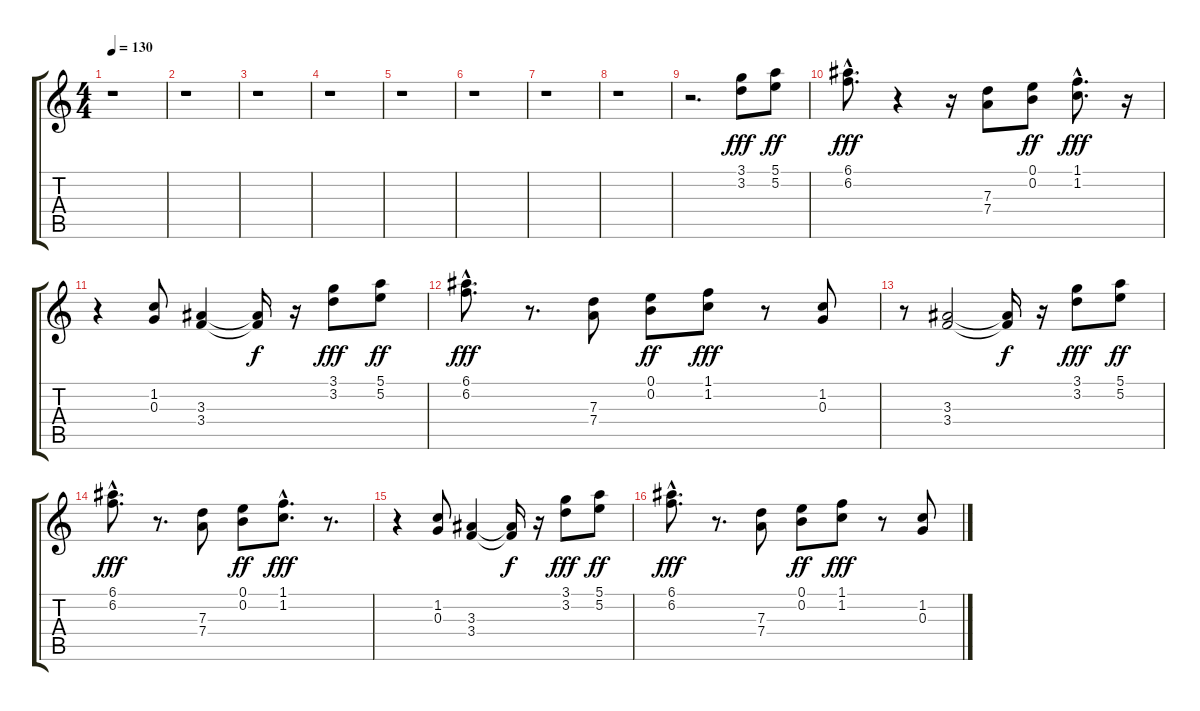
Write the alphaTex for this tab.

\track "" {instrument distortionguitar}
\staff {score tabs}
\tuning (E4 B3 G3 D3 A2 E2) {hide}
\ts (4 4)
\tempo 130
\clef g2
\ks c
r.1{dy fff} |
r.1 |
r.1 |
r.1 |
r.1 |
r.1 |
r.1 |
r.1 |
r.2{d} (3.1 3.2).8 (5.1 5.2).8{dy ff} |
(6.1{hac} 6.2{hac}).8{d dy fff} r.4 r.16 (7.3 7.4).8 (0.1 0.2).8{dy ff} (1.1{hac} 1.2{hac}).8{d dy fff} r.16 |
r.4 (1.2 0.3).8 (3.3 3.4).4 (3.3{t} 3.4{t}).16{dy f} r.16 (3.1 3.2).8{dy fff} (5.1 5.2).8{dy ff} |
(6.1{hac} 6.2{hac}).8{d dy fff} r.8{d} (7.3 7.4).8 (0.1 0.2).8{dy ff} (1.1 1.2).8{dy fff} r.8 (1.2 0.3).8 |
r.8 (3.3 3.4).2 (3.3{t} 3.4{t}).16{dy f} r.16 (3.1 3.2).8{dy fff} (5.1 5.2).8{dy ff} |
(6.1{hac} 6.2{hac}).8{d dy fff} r.8{d} (7.3 7.4).8 (0.1 0.2).8{dy ff} (1.1{hac} 1.2{hac}).8{d dy fff} r.8{d} |
r.4 (1.2 0.3).8 (3.3 3.4).4 (3.3{t} 3.4{t}).16{dy f} r.16 (3.1 3.2).8{dy fff} (5.1 5.2).8{dy ff} |
(6.1{hac} 6.2{hac}).8{d dy fff} r.8{d} (7.3 7.4).8 (0.1 0.2).8{dy ff} (1.1 1.2).8{dy fff} r.8 (1.2 0.3).8
